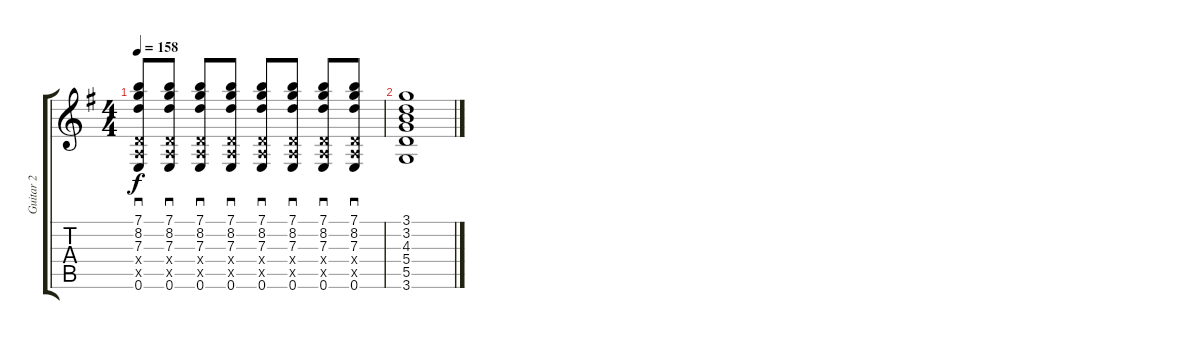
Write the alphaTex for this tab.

\track ("Guitar 2" "Guitar 2") {instrument electricguitarclean}
\staff {score tabs}
\tuning (E4 B3 G3 D3 A2 E2) {hide}
\ts (4 4)
\tempo 158
\clef g2
\ks g
(7.1 8.2 7.3 0.4{x} 0.5{x} 0.6).8{sd dy f} (7.1 8.2 7.3 0.4{x} 0.5{x} 0.6).8{sd} (7.1 8.2 7.3 0.4{x} 0.5{x} 0.6).8{sd} (7.1 8.2 7.3 0.4{x} 0.5{x} 0.6).8{sd} (7.1 8.2 7.3 0.4{x} 0.5{x} 0.6).8{sd} (7.1 8.2 7.3 0.4{x} 0.5{x} 0.6).8{sd} (7.1 8.2 7.3 0.4{x} 0.5{x} 0.6).8{sd} (7.1 8.2 7.3 0.4{x} 0.5{x} 0.6).8{sd} |
(3.1 3.2 4.3 5.4 5.5 3.6).1
